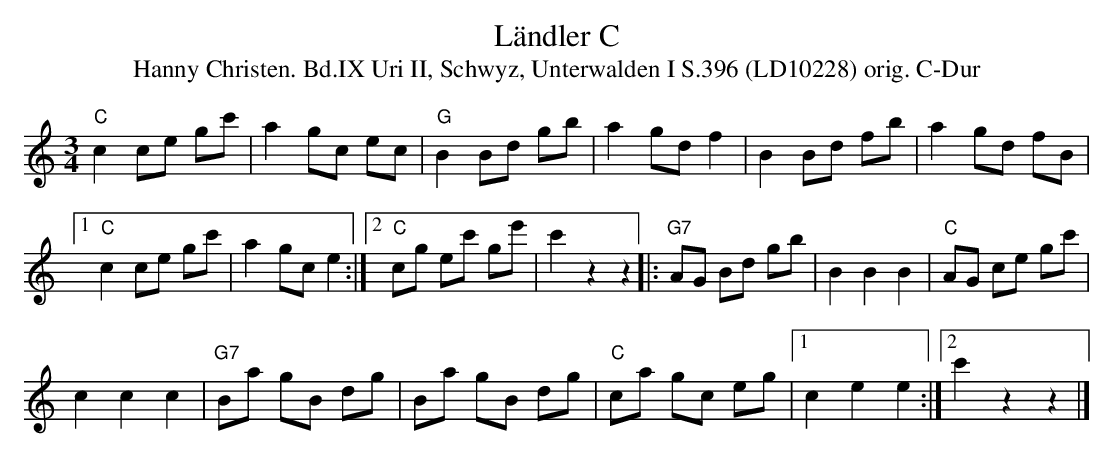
X:1
T:Ländler C
T:Hanny Christen. Bd.IX Uri II, Schwyz, Unterwalden I S.396 (LD10228) orig. C-Dur
M:3/4
L:1/8
K:C
"C"c2 ce gc' | a2 gc ec | "G"B2 Bd gb | a2 gd f2 | B2 Bd fb | a2 gd fB |1
"C"c2 ce gc' | a2 gc e2 :|2 "C"cg ec' ge' | c'2 z2z2 |: "G7"AG Bd gb | B2B2B2 | "C"AG ce gc' |
c2c2c2 | "G7"Ba gB dg | Ba gB dg | "C"ca gc eg |1 c2e2e2 :|2 c'2 z2z2 |]
